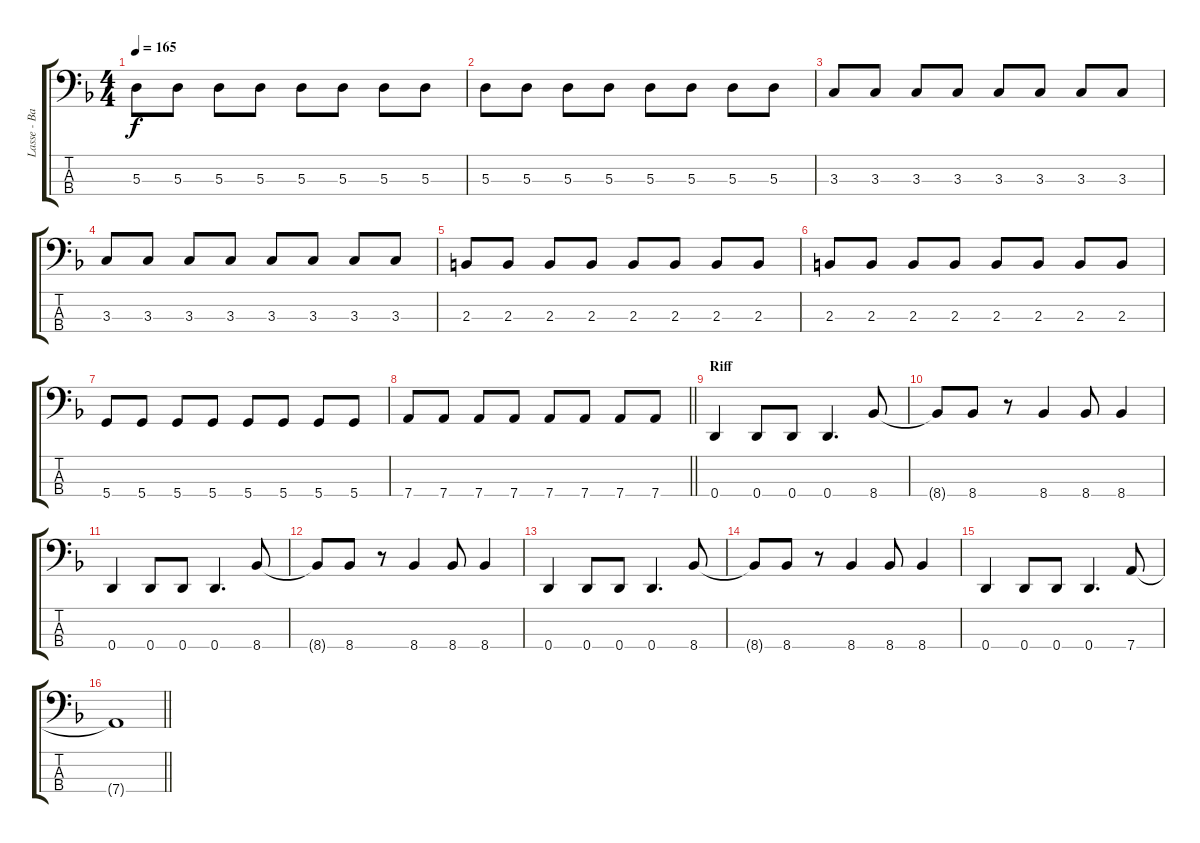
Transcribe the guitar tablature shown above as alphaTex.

\track ("Lasse - Bass" "Lasse - Ba") {instrument electricbasspick}
\staff {score tabs}
\tuning (G2 D2 A1 D1) {hide}
\ts (4 4)
\tempo 165
\clef f4
\ks dminor
5.3.8{dy f} 5.3.8 5.3.8 5.3.8 5.3.8 5.3.8 5.3.8 5.3.8 |
5.3.8 5.3.8 5.3.8 5.3.8 5.3.8 5.3.8 5.3.8 5.3.8 |
3.3.8 3.3.8 3.3.8 3.3.8 3.3.8 3.3.8 3.3.8 3.3.8 |
3.3.8 3.3.8 3.3.8 3.3.8 3.3.8 3.3.8 3.3.8 3.3.8 |
2.3.8 2.3.8 2.3.8 2.3.8 2.3.8 2.3.8 2.3.8 2.3.8 |
2.3.8 2.3.8 2.3.8 2.3.8 2.3.8 2.3.8 2.3.8 2.3.8 |
5.4.8 5.4.8 5.4.8 5.4.8 5.4.8 5.4.8 5.4.8 5.4.8 |
\barLineRight lightlight
7.4.8 7.4.8 7.4.8 7.4.8 7.4.8 7.4.8 7.4.8 7.4.8 |
\section ("" "Riff")
0.4.4 0.4.8 0.4.8 0.4.4{d} 8.4.8 |
8.4{t}.8 8.4.8 r.8 8.4.4 8.4.8 8.4.4 |
0.4.4 0.4.8 0.4.8 0.4.4{d} 8.4.8 |
8.4{t}.8 8.4.8 r.8 8.4.4 8.4.8 8.4.4 |
0.4.4 0.4.8 0.4.8 0.4.4{d} 8.4.8 |
8.4{t}.8 8.4.8 r.8 8.4.4 8.4.8 8.4.4 |
0.4.4 0.4.8 0.4.8 0.4.4{d} 7.4.8 |
\barLineRight lightlight
7.4{t}.1
